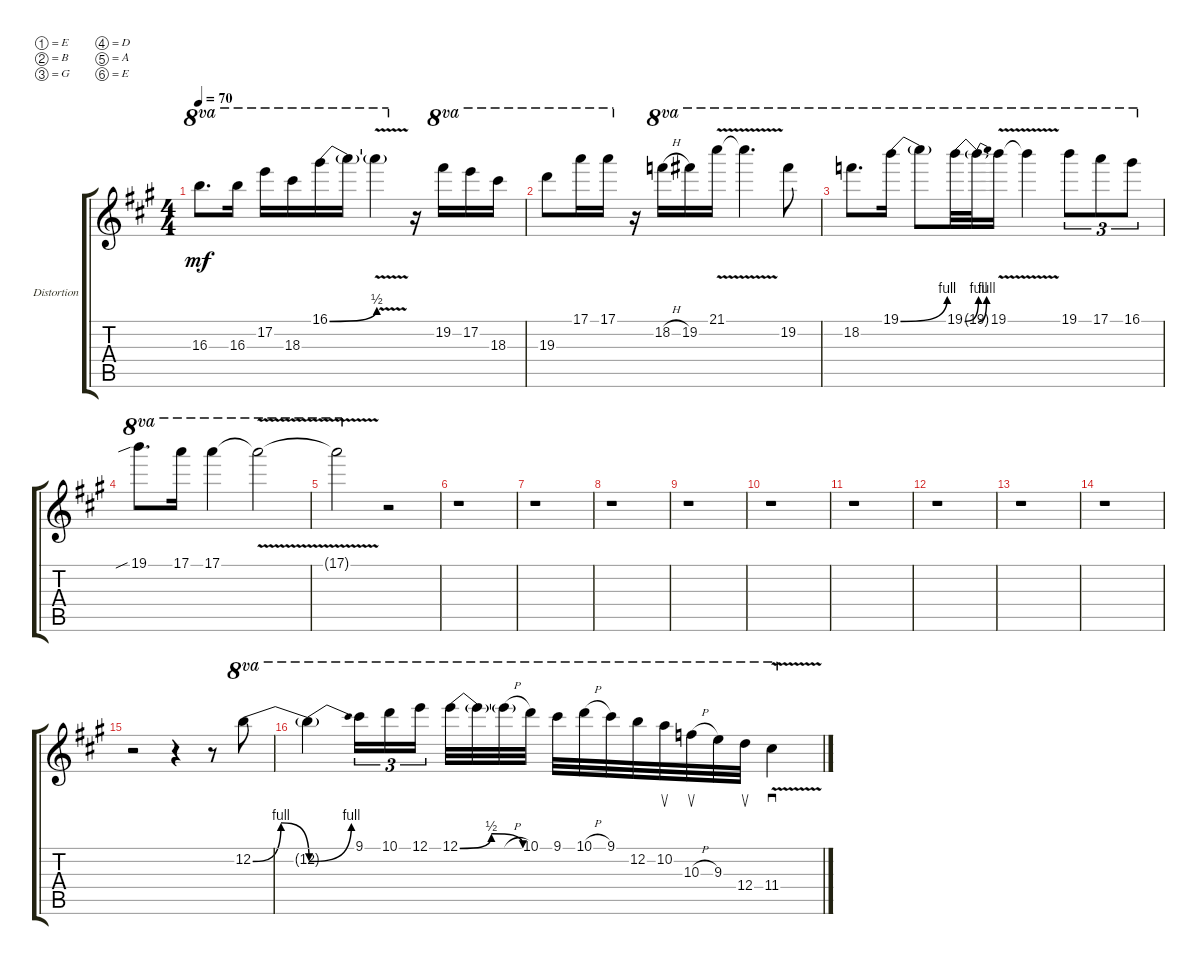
\bracketExtendMode groupsimilarinstruments
\firstSystemTrackNameOrientation horizontal
\otherSystemsTrackNameOrientation horizontal
\track ("Distortion Lead Guitar" "Distortion") {instrument distortionguitar}
\staff {score tabs}
\tuning (E5 B4 G4 D4 A3 E3)
\ts (4 4)
\tempo 70
\clef g2
\ks a
16.3{t}.8{d ot 8va dy mf} 16.3.16{ot 8va} 17.2.16{ot 8va} 18.3.16{ot 8va} 16.1{be (bend 0 0 19.8 2)}.16{ot 8va} 16.1{t}.16{ot 8va} 16.1{v t}.4{ot 8va} r.16 19.2.16{ot 8va} 17.2.16{ot 8va} 18.3.16{ot 8va} |
19.3.8{ot 8va} 17.1.16{ot 8va} 17.1.16{ot 8va} r.16 18.2{h}.16{ot 8va} 19.2.16{ot 8va} 21.1{v}.16{ot 8va} 21.1{t}.4{d ot 8va} 19.2.8{ot 8va} |
18.2.8{d ot 8va} 19.1{be (bend 0 0 15 4)}.16{ot 8va} 19.1{t}.8{ot 8va} 19.1{be (bend 0 0 25.2 4)}.32{ot 8va} 19.1{be (bend 0 0 9.6 4) t}.32{ot 8va} 19.1{v}.16{ot 8va} 19.1{t}.4{ot 8va} 19.1.8{tu (3 2) ot 8va} 17.1.8{tu (3 2) ot 8va} 16.1.8{tu (3 2) ot 8va} |
19.1{sib}.8{d ot 8va} 17.1.16{ot 8va} 17.1.4{ot 8va} 17.1{v t}.2{ot 8va} |
17.1{t}.2{ot 8va} r.2 |
r.1 |
r.1 |
r.1 |
r.1 |
r.1 |
r.1 |
r.1 |
r.1 |
r.1 |
r.2 r.4 r.8 12.2{be (bendrelease 0 0 10.2 4 20.4 4 30 0)}.8{ot 8va} |
12.2{be (bend 0 0 15 4) t}.4{ot 8va} 9.1.16{tu (3 2) ot 8va} 10.1.16{tu (3 2) ot 8va} 12.1.16{tu (3 2) ot 8va} 12.1{be (bendrelease 0 0 11.4 2 21 2 29.4 0)}.32{ot 8va} 12.1{t}.32{ot 8va} 12.1{h t}.32{ot 8va} 10.1.32{ot 8va} 9.1.32{ot 8va} 10.1{h}.32{ot 8va} 9.1.32{ot 8va} 12.2.32{ot 8va} 10.2.32{su ot 8va} 10.3{h}.32{su ot 8va} 9.3.32{ot 8va} 12.4.32{su ot 8va} 11.4{v}.4{sd ot 8va}
